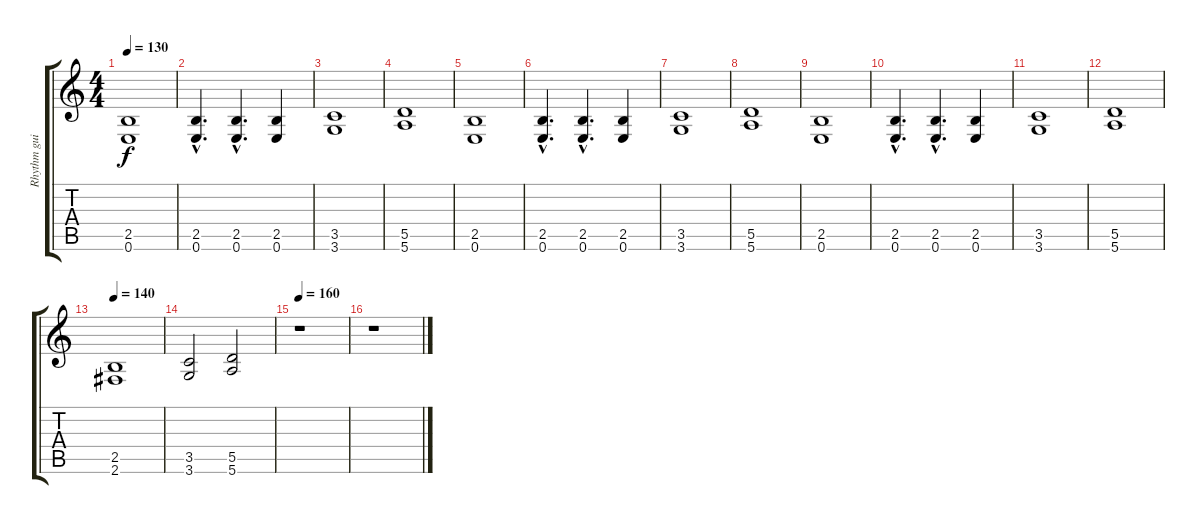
\track ("Rhythm guitar" "Rhythm gui") {instrument distortionguitar}
\staff {score tabs}
\tuning (E4 B3 G3 D3 A2 E2) {hide}
\ts (4 4)
\tempo 130
\clef g2
\ks c
(2.5 0.6).1{dy f} |
(2.5{hac} 0.6{hac}).4{d} (2.5{hac} 0.6{hac}).4{d} (2.5 0.6).4 |
(3.5 3.6).1 |
(5.5 5.6).1 |
(2.5 0.6).1 |
(2.5{hac} 0.6{hac}).4{d} (2.5{hac} 0.6{hac}).4{d} (2.5 0.6).4 |
(3.5 3.6).1 |
(5.5 5.6).1 |
(2.5 0.6).1 |
(2.5{hac} 0.6{hac}).4{d} (2.5{hac} 0.6{hac}).4{d} (2.5 0.6).4 |
(3.5 3.6).1 |
(5.5 5.6).1 |
\tempo 140
(2.5 2.6).1 |
(3.5 3.6).2 (5.5 5.6).2 |
\tempo 160
r.1 |
r.1
